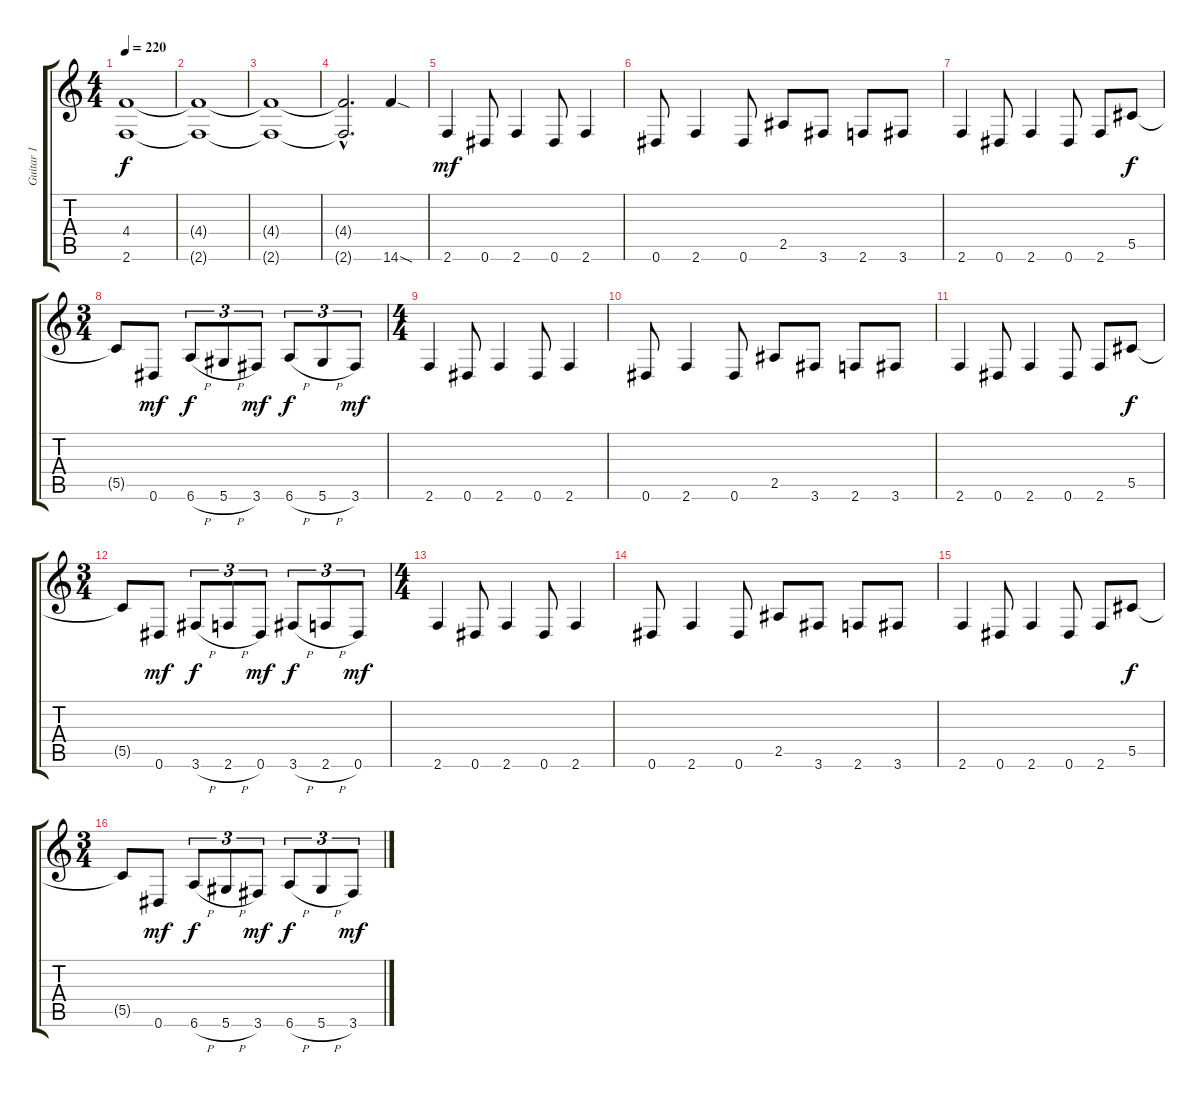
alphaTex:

\track ("Guitar 1" "Guitar 1") {instrument distortionguitar}
\staff {score tabs}
\tuning (Eb4 Bb3 Gb3 Db3 Ab2 Eb2) {hide}
\ts (4 4)
\tempo 220
\clef g2
\ks c
(4.4 2.6).1{dy f instrument distortionguitar} |
(4.4{t} 2.6{t}).1 |
(4.4{t} 2.6{t}).1 |
(4.4{hac t} 2.6{hac t}).2{d} 14.6{sod}.4 |
2.6.4{dy mf} 0.6.8 2.6.4 0.6.8 2.6.4 |
0.6.8 2.6.4 0.6.8 2.5.8 3.6.8 2.6.8 3.6.8 |
2.6.4 0.6.8 2.6.4 0.6.8 2.6.8 5.5.8{dy f} |
\ts (3 4)
5.5{t}.8 0.6.8{dy mf} 6.6{h}.8{tu (3 2) dy f} 5.6{h}.8{tu (3 2)} 3.6.8{tu (3 2) dy mf} 6.6{h}.8{tu (3 2) dy f} 5.6{h}.8{tu (3 2)} 3.6.8{tu (3 2) dy mf} |
\ts (4 4)
2.6.4 0.6.8 2.6.4 0.6.8 2.6.4 |
0.6.8 2.6.4 0.6.8 2.5.8 3.6.8 2.6.8 3.6.8 |
2.6.4 0.6.8 2.6.4 0.6.8 2.6.8 5.5.8{dy f} |
\ts (3 4)
5.5{t}.8 0.6.8{dy mf} 3.6{h}.8{tu (3 2) dy f} 2.6{h}.8{tu (3 2)} 0.6.8{tu (3 2) dy mf} 3.6{h}.8{tu (3 2) dy f} 2.6{h}.8{tu (3 2)} 0.6.8{tu (3 2) dy mf} |
\ts (4 4)
2.6.4 0.6.8 2.6.4 0.6.8 2.6.4 |
0.6.8 2.6.4 0.6.8 2.5.8 3.6.8 2.6.8 3.6.8 |
2.6.4 0.6.8 2.6.4 0.6.8 2.6.8 5.5.8{dy f} |
\ts (3 4)
5.5{t}.8 0.6.8{dy mf} 6.6{h}.8{tu (3 2) dy f} 5.6{h}.8{tu (3 2)} 3.6.8{tu (3 2) dy mf} 6.6{h}.8{tu (3 2) dy f} 5.6{h}.8{tu (3 2)} 3.6.8{tu (3 2) dy mf}
